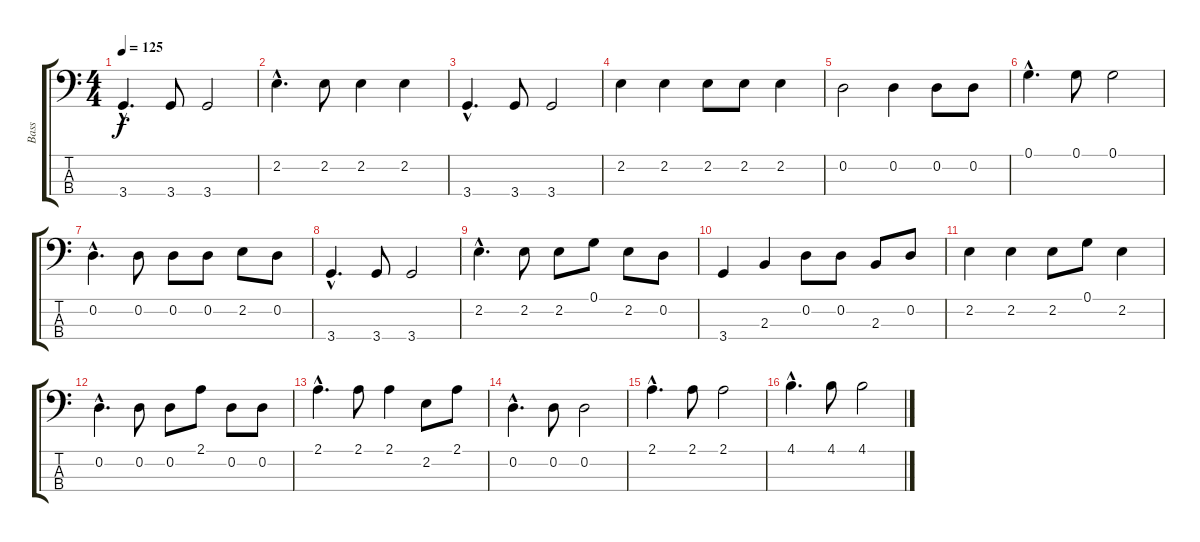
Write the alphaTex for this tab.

\track ("Bass" "Bass") {instrument electricbassfinger}
\staff {score tabs}
\tuning (G2 D2 A1 E1) {hide}
\ts (4 4)
\tempo 125
\clef f4
\ks c
3.4{hac}.4{d dy f instrument electricbassfinger} 3.4.8 3.4.2 |
2.2{hac}.4{d} 2.2.8 2.2.4 2.2.4 |
3.4{hac}.4{d} 3.4.8 3.4.2 |
2.2.4 2.2.4 2.2.8 2.2.8 2.2.4 |
0.2.2 0.2.4 0.2.8 0.2.8 |
0.1{hac}.4{d} 0.1.8 0.1.2 |
0.2{hac}.4{d} 0.2.8 0.2.8 0.2.8 2.2.8 0.2.8 |
3.4{hac}.4{d} 3.4.8 3.4.2 |
2.2{hac}.4{d} 2.2.8 2.2.8 0.1.8 2.2.8 0.2.8 |
3.4.4 2.3.4 0.2.8 0.2.8 2.3.8 0.2.8 |
2.2.4 2.2.4 2.2.8 0.1.8 2.2.4 |
0.2{hac}.4{d} 0.2.8 0.2.8 2.1.8 0.2.8 0.2.8 |
2.1{hac}.4{d} 2.1.8 2.1.4 2.2.8 2.1.8 |
0.2{hac}.4{d} 0.2.8 0.2.2 |
2.1{hac}.4{d} 2.1.8 2.1.2 |
4.1{hac}.4{d} 4.1.8 4.1.2
